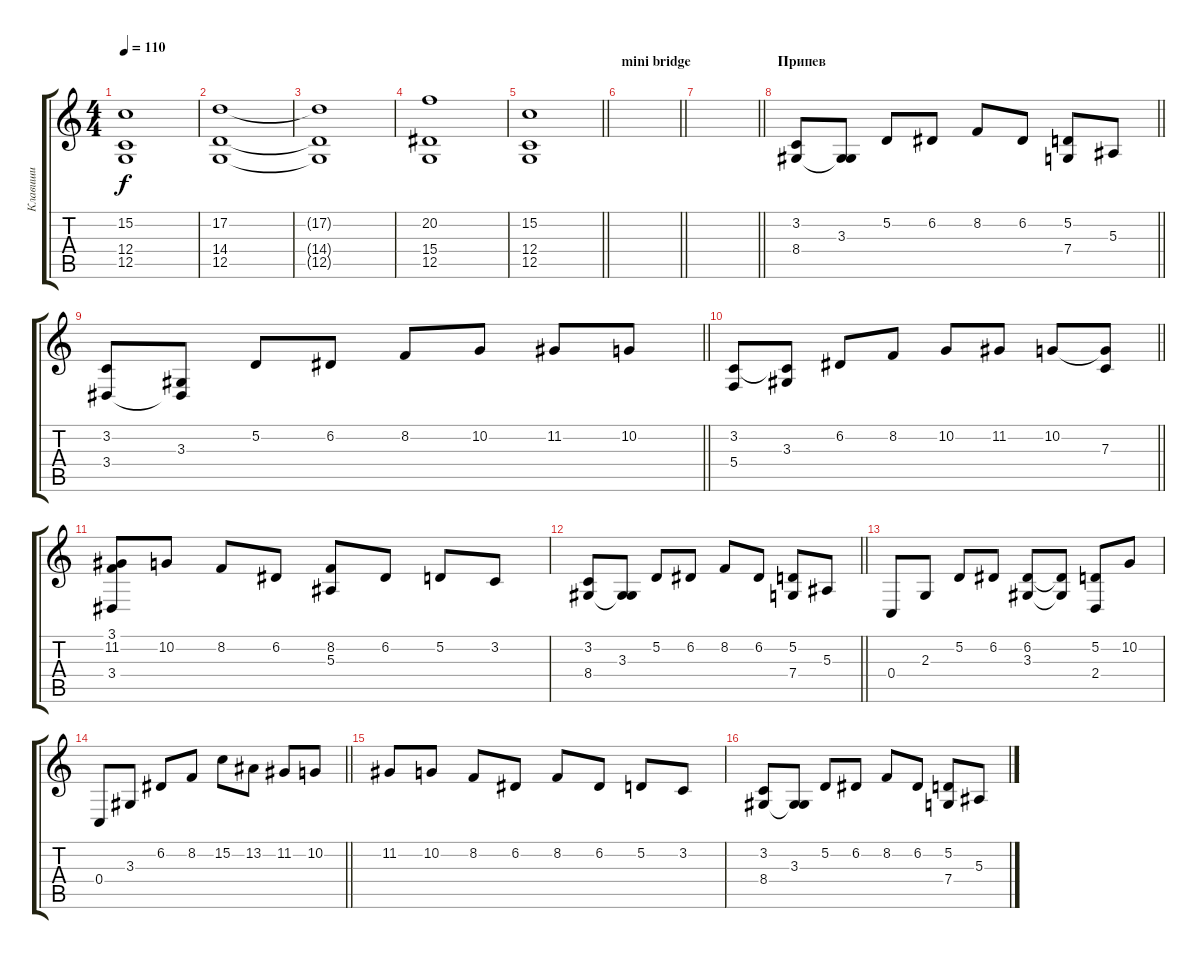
\track ("Клавиши" "Клавиши") {instrument electricgrandpiano}
\staff {score tabs}
\tuning (D4 A3 F3 C3 G2 C2) {hide}
\ts (4 4)
\tempo 110
\clef g2
\ks c
(15.2 12.4 12.5).1{dy f} |
(17.2 14.4 12.5).1 |
(17.2{t} 14.4{t} 12.5{t}).1 |
(20.2 15.4 12.5).1 |
\barLineRight lightlight
(15.2 12.4 12.5).1 |
\section ("" "mini bridge")
\barLineRight lightlight
|
\section ("" "")
\barLineRight lightlight
|
\section ("" "Припев")
\barLineRight lightlight
(3.2 8.4).8{instrument electricgrandpiano} (3.3 8.4{t}).8 5.2.8 6.2.8 8.2.8 6.2.8 (5.2 7.4).8 5.3.8 |
\section ("" "")
\barLineRight lightlight
(3.2 3.4).8 (3.3 3.4{t}).8 5.2.8 6.2.8 8.2.8 10.2.8 11.2.8 10.2.8 |
\section ("" "")
\barLineRight lightlight
(3.2 5.4).8 (3.2{t} 3.3).8 6.2.8 8.2.8 10.2.8 11.2.8 10.2.8 (10.2{t} 7.3).8 |
\section ("" "")
(3.1 11.2 3.4).8 10.2.8 8.2.8 6.2.8 (8.2 5.3).8 6.2.8 5.2.8 3.2.8 |
\barLineRight lightlight
(3.2 8.4).8 (3.3 8.4{t}).8 5.2.8 6.2.8 8.2.8 6.2.8 (5.2 7.4).8 5.3.8 |
0.4.8 2.3.8 5.2.8 6.2.8 (6.2 3.3).8 (6.2{t} 3.3{t}).8 (5.2 2.4).8 10.2.8 |
\barLineRight lightlight
0.4.8 3.3.8 6.2.8 8.2.8 15.2.8 13.2.8 11.2.8 10.2.8 |
11.2.8 10.2.8 8.2.8 6.2.8 8.2.8 6.2.8 5.2.8 3.2.8 |
(3.2 8.4).8 (3.3 8.4{t}).8 5.2.8 6.2.8 8.2.8 6.2.8 (5.2 7.4).8 5.3.8
